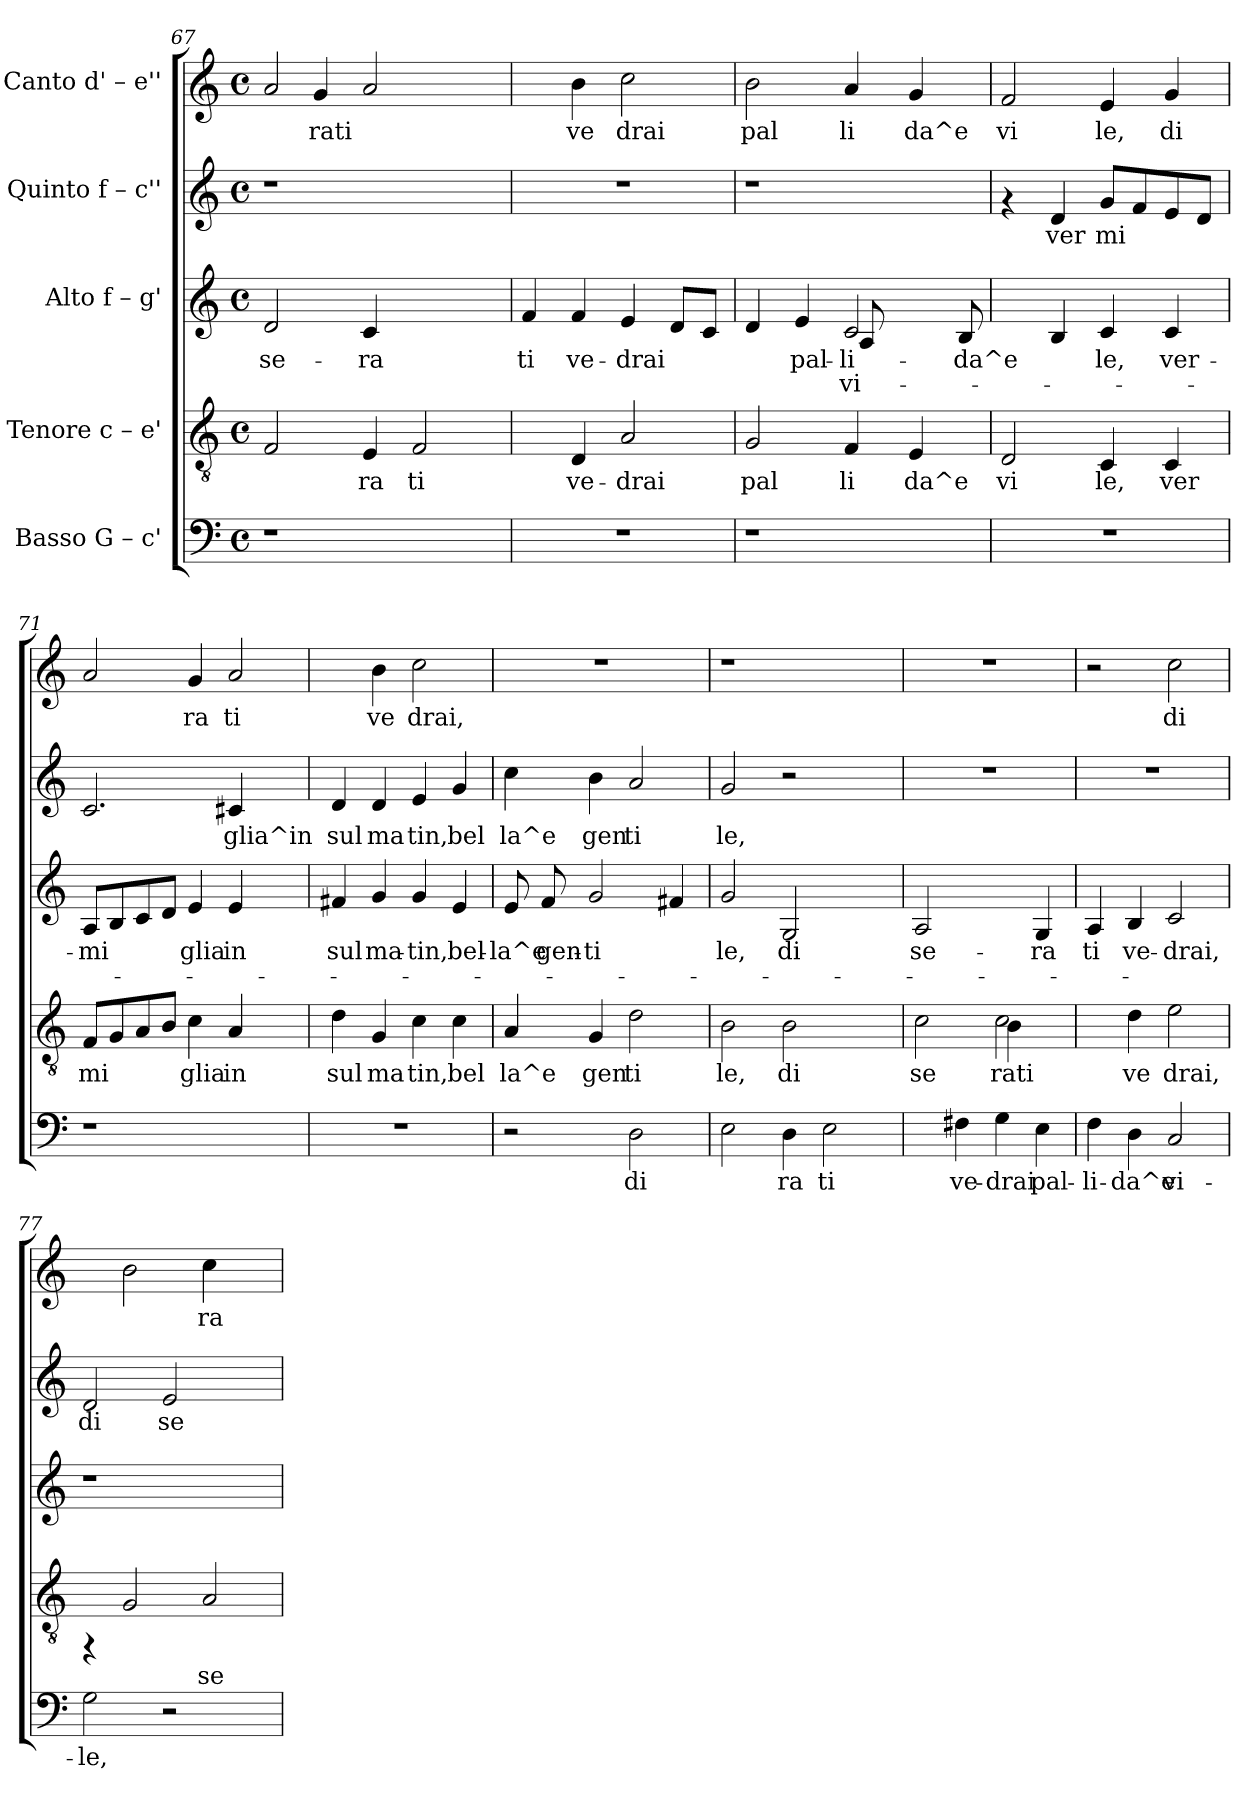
**kern	**text	**kern	**text	**kern	**text	**text	**kern	**text	**kern	**text
*part5	*part5	*part4	*part4	*part3	*part3	*part3	*part2	*part2	*part1	*part1
*staff5	*staff5	*staff4	*staff4	*staff3	*staff3	*staff3	*staff2	*staff2	*staff1	*staff1
*I"Basso  G – c'	*	*I"Tenore  c – e'	*	*I"Alto  f – g'	*	*	*I"Quinto  f – c''	*	*I"Canto  d' – e''	*
*clefF4	*	*clefGv2	*	*clefG2	*	*	*clefG2	*	*clefG2	*
*k[]	*	*k[]	*	*k[]	*	*	*k[]	*	*k[]	*
*C:	*	*C:	*	*C:	*	*	*C:	*	*C:	*
*M4/4	*	*M4/4	*	*M4/4	*	*	*M4/4	*	*M4/4	*
*met(c)	*	*met(c)	*	*met(c)	*	*	*met(c)	*	*met(c)	*
=67	=67	=67	=67	=67	=67	=67	=67	=67	=67	=67
!	!	!	!	!	!LO:LY:b:rj	!	!	!	!	!
*	*	*	*	*	*	*	*	*	*^	*
1r	.	2F/	.	2d/	se-	.	1r	.	2a/	4ryy	.
!	!	!	!	!	!	!	!	!	!	!	!LO:LY:b:rj
.	.	.	.	.	.	.	.	.	.	4g/	rati
!	!	!	!LO:LY:b:cj	!	!LO:LY:b:rj	!	!	!	!	!	!
.	.	4E/	ra	4c/	-ra	.	.	.	2a/	4ryy	.
!	!	!	!LO:LY:b:cj	!	!	!	!	!	!	!	!
.	.	2F/	ti	2ryy	.	.	.	.	.	2ryy	.
4ryy	.	.	.	.	.	.	4ryy	.	4ryy	.	.
*	*	*	*	*	*	*	*	*	*v	*v	*
=68	=68	=68	=68	=68	=68	=68	=68	=68	=68	=68
!	!	!	!	!	!LO:LY:b:rj	!	!	!	!	!
1r	.	4ryy	.	4f/	ti	.	1r	.	4ryy	.
!	!	!	!LO:LY:b:cj	!	!LO:LY:b:rj	!	!	!	!	!LO:LY:b:rj
.	.	4D/	ve-	4f/	ve-	.	.	.	4b\	ve
!	!	!	!LO:LY:b:cj	!	!LO:LY:b:rj	!	!	!	!	!LO:LY:b:rj
.	.	2A/	-drai	4e/	-drai	.	.	.	2cc\	drai
!	!	!	!	!	!LO:LY:b:rj	!	!	!	!	!
.	.	.	.	8d/L	.	.	.	.	.	.
!	!	!	!	!	!LO:LY:b:rj	!	!	!	!	!
.	.	.	.	8c/J	.	.	.	.	.	.
!!LO:PB:g=z
=69	=69	=69	=69	=69	=69	=69	=69	=69	=69	=69
!	!	!	!LO:LY:b:cj	!	!LO:LY:b:rj	!LO:LY:b:rj	!	!	!	!LO:LY:b:rj
*	*	*	*	*^	*	*	*	*	*	*
1r	.	2G/	pal	4d/	2ryy	.	.	1r	.	2b\	pal
!	!	!	!	!	!	!LO:LY:b:rj	!LO:LY:b:rj	!	!	!	!
.	.	.	.	4e/	.	pal-	-	.	.	.	.
!	!	!	!LO:LY:b:cj	!	!	!LO:LY:b:rj	!LO:LY:b:rj	!	!	!	!LO:LY:b:rj
.	.	4F/	li	2c/	8A/	li-	-vi-	.	.	4a/	li
.	.	.	.	.	2ryy	.	.	.	.	.	.
!	!	!	!LO:LY:b:cj	!	!	!	!	!	!	!	!LO:LY:b:rj
.	.	4E/	da^e	.	.	.	.	.	.	4g/	da^e
!	!	!	!	!	!	!LO:LY:b:rj	!LO:LY:b:rj	!	!	!	!
8ryy	.	8ryy	.	8B/	.	-da^e	.	8ryy	.	8ryy	.
*	*	*	*	*v	*v	*	*	*	*	*	*
=70	=70	=70	=70	=70	=70	=70	=70	=70	=70	=70
!	!	!	!LO:LY:b:cj	!	!	!	!	!	!	!LO:LY:b:rj
1r	.	2D/	vi	4ryy	.	.	4rf	.	2f/	vi
!	!	!	!	!	!LO:LY:b:rj	!	!	!LO:LY:b:rj	!	!
.	.	.	.	4B/	-	.	4d/	ver	.	.
!	!	!	!LO:LY:b:cj	!	!LO:LY:b:rj	!	!	!LO:LY:b:rj	!	!LO:LY:b:rj
.	.	4C/	le,	4c/	-le,	.	8g/L	mi	4e/	le,
!	!	!	!	!	!	!	!	!LO:LY:b:rj	!	!
.	.	.	.	.	.	.	8f/	.	.	.
!	!	!	!LO:LY:b:cj	!	!LO:LY:b:rj	!	!	!LO:LY:b:rj	!	!LO:LY:b:rj
.	.	4C/	ver	4c/	ver-	.	8e/	.	4g/	di
!	!	!	!	!	!	!	!	!LO:LY:b:rj	!	!
.	.	.	.	.	.	.	8d/J	.	.	.
=71	=71	=71	=71	=71	=71	=71	=71	=71	=71	=71
!	!	!	!LO:LY:b:cj	!	!LO:LY:b:rj	!	!	!LO:LY:b:rj	!	!
1r	.	8F/L	mi	8A/L	-mi-	.	2.c/	.	2a/	.
!	!	!	!LO:LY:b:cj	!	!LO:LY:b:rj	!	!	!	!	!
.	.	8G/	.	8B/	--	.	.	.	.	.
!	!	!	!LO:LY:b:cj	!	!LO:LY:b:rj	!	!	!	!	!
.	.	8A/	.	8c/	--	.	.	.	.	.
!	!	!	!LO:LY:b:cj	!	!LO:LY:b:rj	!	!	!	!	!
.	.	8B/J	.	8d/J	--	.	.	.	.	.
!	!	!	!LO:LY:b:cj	!	!LO:LY:b:rj	!	!	!	!	!LO:LY:b:rj
.	.	4c\	glia	4e/	-glia	.	.	.	4g/	ra
!	!	!	!LO:LY:b:cj	!	!LO:LY:b:rj	!	!	!LO:LY:b:rj	!	!LO:LY:b:rj
.	.	4A/	in	4e/	in	.	4c#X/	glia^in	2a/	ti
4ryy	.	4ryy	.	4ryy	.	.	4ryy	.	.	.
=72	=72	=72	=72	=72	=72	=72	=72	=72	=72	=72
!	!	!	!LO:LY:b:cj	!	!LO:LY:b:rj	!	!	!LO:LY:b:rj	!	!
1r	.	4d\	sul	4f#X/	sul	.	4d/	sul	4ryy	.
!	!	!	!LO:LY:b:cj	!	!LO:LY:b:rj	!	!	!LO:LY:b:rj	!	!LO:LY:b:rj
.	.	4G/	ma	4g/	ma-	.	4d/	ma	4b\	ve
!	!	!	!LO:LY:b:cj	!	!LO:LY:b:rj	!	!	!LO:LY:b:rj	!	!LO:LY:b:rj
.	.	4c\	tin,	4g/	-tin,	.	4e/	tin,	2cc\	drai,
!	!	!	!LO:LY:b:cj	!	!LO:LY:b:rj	!	!	!LO:LY:b:rj	!	!
.	.	4c\	bel	4e/	bel-	.	4g/	bel	.	.
=73	=73	=73	=73	=73	=73	=73	=73	=73	=73	=73
!	!	!	!LO:LY:b:cj	!	!LO:LY:b:rj	!	!	!LO:LY:b:rj	!	!
2r	.	4A/	la^e	8e/	-la^e	.	4cc\	la^e	1r	.
!	!	!	!	!	!LO:LY:b:rj	!	!	!	!	!
.	.	.	.	8f/	gen-	.	.	.	.	.
!	!	!	!LO:LY:b:cj	!	!LO:LY:b:rj	!	!	!LO:LY:b:rj	!	!
.	.	4G/	gen	2g/	-ti-	.	4b\	gen	.	.
!	!LO:LY:b:cj	!	!LO:LY:b:cj	!	!	!	!	!LO:LY:b:rj	!	!
2D\	di	2d\	ti	.	.	.	2a/	ti	.	.
!	!	!	!	!	!LO:LY:b:rj	!	!	!	!	!
.	.	.	.	4f#X/	--	.	.	.	.	.
!!LO:LB:g=z
=74	=74	=74	=74	=74	=74	=74	=74	=74	=74	=74
!	!	!	!LO:LY:b:cj	!	!LO:LY:b:rj	!	!	!LO:LY:b:rj	!	!
2E\	.	2B\	le,	2g/	-le,	.	2g/	le,	1r	.
!	!LO:LY:b:cj	!	!LO:LY:b:cj	!	!LO:LY:b:rj	!	!	!	!	!
4D\	ra	2B\	di	2G/	di	.	2r	.	.	.
!	!LO:LY:b:cj	!	!	!	!	!	!	!	!	!
2E\	ti	.	.	.	.	.	.	.	.	.
.	.	4ryy	.	4ryy	.	.	4ryy	.	4ryy	.
=75	=75	=75	=75	=75	=75	=75	=75	=75	=75	=75
!	!	!	!LO:LY:b:cj	!	!LO:LY:b:rj	!	!	!	!	!
*	*	*^	*	*	*	*	*	*	*	*
4ryy	.	2c\	2ryy	se	2A/	se-	.	1r	.	1r	.
!	!LO:LY:b:cj	!	!	!	!	!	!	!	!	!	!
4F#X\	ve-	.	.	.	.	.	.	.	.	.	.
!	!LO:LY:b:cj	!	!	!LO:LY:b:cj	!	!	!	!	!	!	!
4G\	-drai	2c\	4B\	rati	4ryy	.	.	.	.	.	.
!	!LO:LY:b:cj	!	!	!	!	!LO:LY:b:rj	!	!	!	!	!
4E\	pal-	.	4ryy	.	4G/	-ra	.	.	.	.	.
=76	=76	=76	=76	=76	=76	=76	=76	=76	=76	=76	=76
!	!LO:LY:b:cj	!	!	!	!	!LO:LY:b:rj	!	!	!	!	!
*	*	*v	*v	*	*	*	*	*	*	*	*
4F\	-li-	4ryy	.	4A/	ti	.	1r	.	2r	.
!	!LO:LY:b:cj	!	!LO:LY:b:cj	!	!LO:LY:b:rj	!	!	!	!	!
4D\	-da^e	4d\	ve	4B/	ve-	.	.	.	.	.
!	!LO:LY:b:cj	!	!LO:LY:b:cj	!	!LO:LY:b:rj	!	!	!	!	!LO:LY:b:rj
2C/	vi-	2e\	drai,	2c/	-drai,	.	.	.	2cc\	di
=77	=77	=77	=77	=77	=77	=77	=77	=77	=77	=77
!	!LO:LY:b:cj	!	!	!	!	!	!	!LO:LY:b:rj	!	!
2G\	-le,	4rFF	.	1r	.	.	2d/	di	4ryy	.
.	.	2G/	.	.	.	.	.	.	2b\	.
!	!	!	!	!	!	!	!	!LO:LY:b:rj	!	!
2r	.	.	.	.	.	.	2e/	se	.	.
!	!	!	!LO:LY:b:cj	!	!	!	!	!	!	!LO:LY:b:rj
.	.	2A/	se	.	.	.	.	.	4cc\	ra
4ryy	.	.	.	4ryy	.	.	4ryy	.	4ryy	.
=	=	=	=	=	=	=	=	=	=	=
*-	*-	*-	*-	*-	*-	*-	*-	*-	*-	*-
